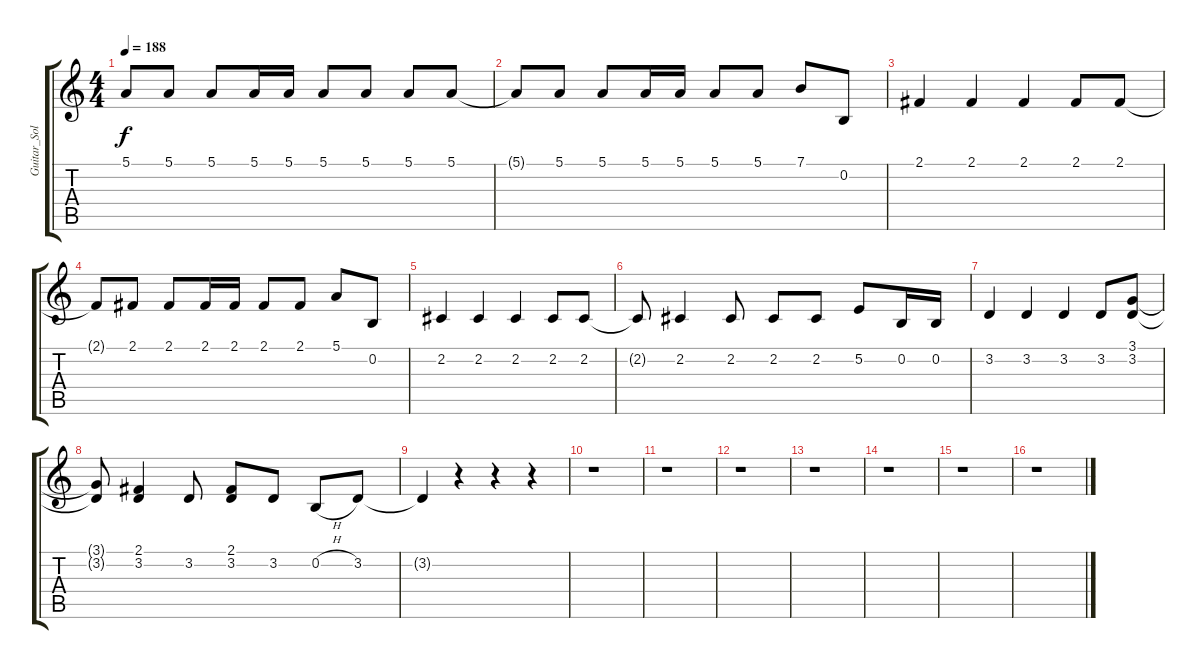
\track ("Guitar_Solo" "Guitar_Sol") {instrument bagpipe}
\staff {score tabs}
\tuning (E4 B3 G3 D3 A2 E2) {hide}
\ts (4 4)
\tempo 188
\clef g2
\ks c
5.1.8{dy f} 5.1.8 5.1.8 5.1.16 5.1.16 5.1.8 5.1.8 5.1.8 5.1.8 |
5.1{t}.8 5.1.8 5.1.8 5.1.16 5.1.16 5.1.8 5.1.8 7.1.8 0.2.8 |
2.1.4 2.1.4 2.1.4 2.1.8 2.1.8 |
2.1{t}.8 2.1.8 2.1.8 2.1.16 2.1.16 2.1.8 2.1.8 5.1.8 0.2.8 |
2.2.4 2.2.4 2.2.4 2.2.8 2.2.8 |
2.2{t}.8 2.2.4 2.2.8 2.2.8 2.2.8 5.2.8 0.2.16 0.2.16 |
3.2.4 3.2.4 3.2.4 3.2.8 (3.1 3.2).8 |
(3.1{t} 3.2{t}).8 (2.1 3.2).4 3.2.8 (2.1 3.2).8 3.2.8 0.2{h}.8 3.2.8 |
3.2{t}.4 r.4 r.4 r.4 |
r.1 |
r.1 |
r.1 |
r.1 |
r.1 |
r.1 |
r.1
